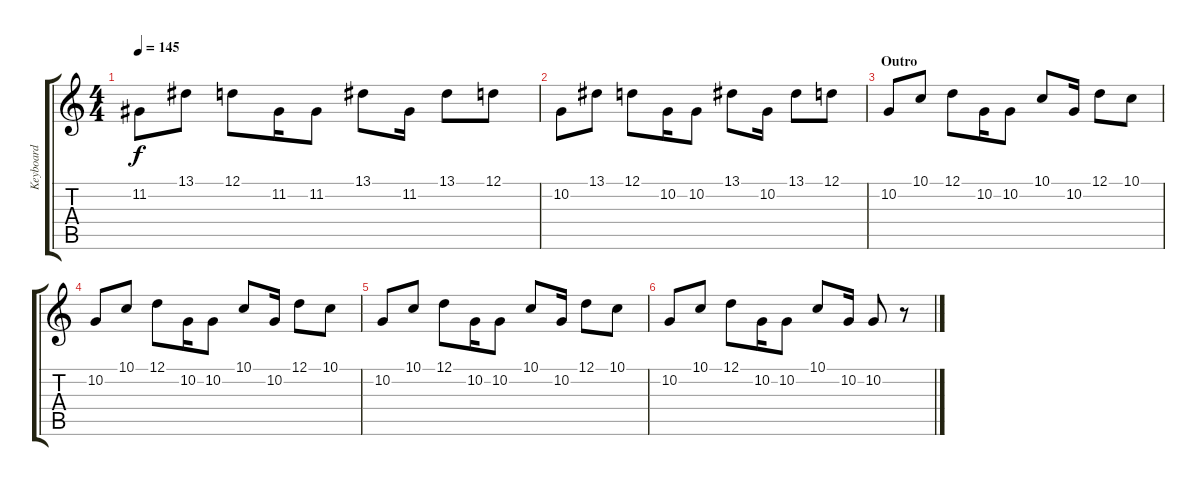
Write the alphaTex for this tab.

\track ("Keyboard" "Keyboard") {instrument musicbox}
\staff {score tabs}
\tuning (D4 A3 F3 C3 G2 C2) {hide}
\ts (4 4)
\tempo 145
\clef g2
\ks c
11.2.8{dy f} 13.1.8 12.1.8 11.2.16 11.2.8 13.1.8 11.2.16 13.1.8 12.1.8 |
10.2.8 13.1.8 12.1.8 10.2.16 10.2.8 13.1.8 10.2.16 13.1.8 12.1.8 |
\section ("" "Outro")
10.2.8{instrument xylophone} 10.1.8 12.1.8 10.2.16 10.2.8 10.1.8 10.2.16 12.1.8 10.1.8 |
10.2.8{instrument xylophone} 10.1.8 12.1.8 10.2.16 10.2.8 10.1.8 10.2.16 12.1.8 10.1.8 |
10.2.8{instrument xylophone} 10.1.8 12.1.8 10.2.16 10.2.8 10.1.8 10.2.16 12.1.8 10.1.8 |
10.2.8{instrument xylophone} 10.1.8 12.1.8 10.2.16 10.2.8 10.1.8 10.2.16 10.2.8 r.8
